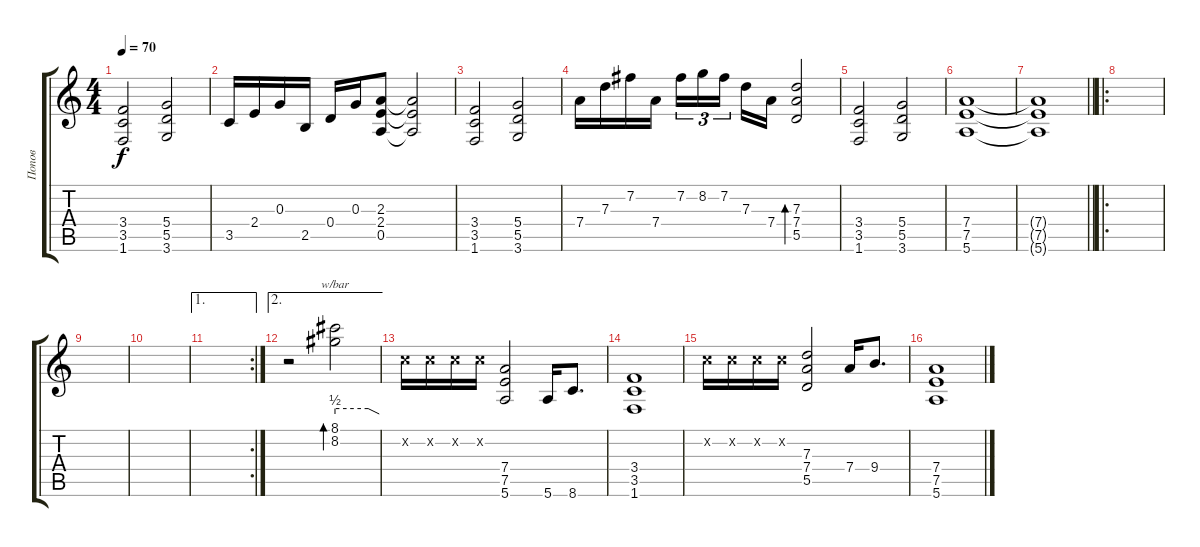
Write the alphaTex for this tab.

\track ("Попов" "Попов") {instrument electricguitarclean}
\staff {score tabs}
\tuning (E4 B3 G3 D3 A2 E2) {hide}
\ts (4 4)
\tempo 70
\clef g2
\ks c
(3.4 3.5 1.6).2{dy f} (5.4 5.5 3.6).2 |
3.5.16 2.4.16 0.3.16 2.5.16 0.4.16 0.3.16 (2.3 2.4 0.5).8 (2.3{t} 2.4{t} 0.5{t}).2 |
(3.4 3.5 1.6).2 (5.4 5.5 3.6).2 |
7.4.16 7.3.16 7.2.16 7.4.16 7.2.16{tu (3 2)} 8.2.16{tu (3 2)} 7.2.16{tu (3 2) beam splitsecondary} 7.3.16 7.4.16 (7.3 7.4 5.5).2{bd 30} |
(3.4 3.5 1.6).2 (5.4 5.5 3.6).2 |
(7.4 7.5 5.6).1{volume 0} |
\barLineRight lightlight
(7.4{t} 7.5{t} 5.6{t}).1 |
\ro
|
|
|
\ae 1
\rc 2
|
\ae 2
r.2{volume 16} (8.1 8.2).2{tbe (custom default 0 2 45 2 60 0) bd 60} |
1.2{x}.16 1.2{x}.16 1.2{x}.16 1.2{x}.16 (7.4 7.5 5.6).2 5.6.16 8.6.8{d} |
(3.4 3.5 1.6).1 |
1.2{x}.16 1.2{x}.16 1.2{x}.16 1.2{x}.16 (7.3 7.4 5.5).2 7.4.16 9.4.8{d} |
(7.4 7.5 5.6).1
